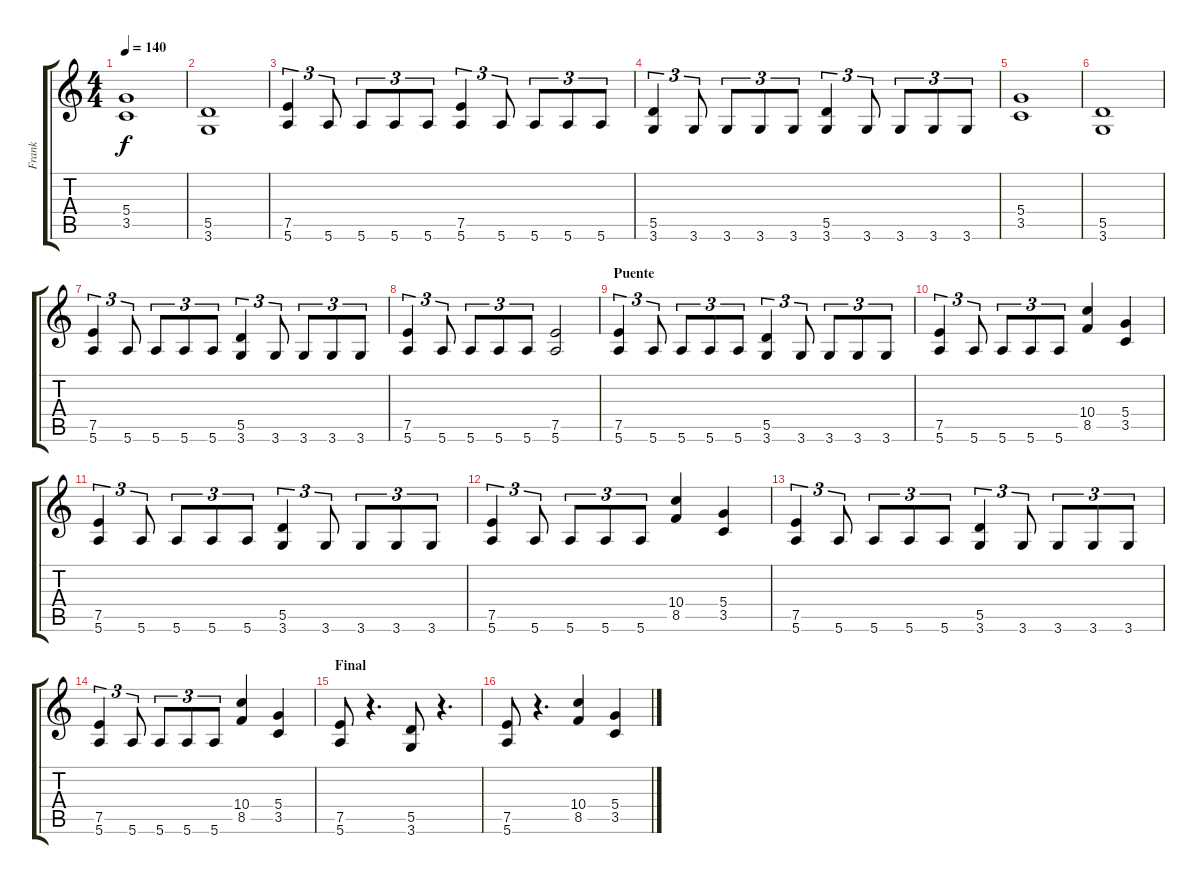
\track ("Frank" "Frank") {instrument overdrivenguitar}
\staff {score tabs}
\tuning (E4 B3 G3 D3 A2 E2) {hide}
\ts (4 4)
\tempo 140
\clef g2
\ks c
(5.4 3.5).1{dy f} |
(5.5 3.6).1 |
(7.5 5.6).4{tu (3 2)} 5.6.8{tu (3 2)} 5.6.8{tu (3 2)} 5.6.8{tu (3 2)} 5.6.8{tu (3 2)} (7.5 5.6).4{tu (3 2)} 5.6.8{tu (3 2)} 5.6.8{tu (3 2)} 5.6.8{tu (3 2)} 5.6.8{tu (3 2)} |
(5.5 3.6).4{tu (3 2)} 3.6.8{tu (3 2)} 3.6.8{tu (3 2)} 3.6.8{tu (3 2)} 3.6.8{tu (3 2)} (5.5 3.6).4{tu (3 2)} 3.6.8{tu (3 2)} 3.6.8{tu (3 2)} 3.6.8{tu (3 2)} 3.6.8{tu (3 2)} |
(5.4 3.5).1 |
(5.5 3.6).1 |
(7.5 5.6).4{tu (3 2)} 5.6.8{tu (3 2)} 5.6.8{tu (3 2)} 5.6.8{tu (3 2)} 5.6.8{tu (3 2)} (5.5 3.6).4{tu (3 2)} 3.6.8{tu (3 2)} 3.6.8{tu (3 2)} 3.6.8{tu (3 2)} 3.6.8{tu (3 2)} |
(7.5 5.6).4{tu (3 2)} 5.6.8{tu (3 2)} 5.6.8{tu (3 2)} 5.6.8{tu (3 2)} 5.6.8{tu (3 2)} (7.5 5.6).2 |
\section ("" "Puente")
(7.5 5.6).4{tu (3 2)} 5.6.8{tu (3 2)} 5.6.8{tu (3 2)} 5.6.8{tu (3 2)} 5.6.8{tu (3 2)} (5.5 3.6).4{tu (3 2)} 3.6.8{tu (3 2)} 3.6.8{tu (3 2)} 3.6.8{tu (3 2)} 3.6.8{tu (3 2)} |
(7.5 5.6).4{tu (3 2)} 5.6.8{tu (3 2)} 5.6.8{tu (3 2)} 5.6.8{tu (3 2)} 5.6.8{tu (3 2)} (10.4 8.5).4 (5.4 3.5).4 |
(7.5 5.6).4{tu (3 2)} 5.6.8{tu (3 2)} 5.6.8{tu (3 2)} 5.6.8{tu (3 2)} 5.6.8{tu (3 2)} (5.5 3.6).4{tu (3 2)} 3.6.8{tu (3 2)} 3.6.8{tu (3 2)} 3.6.8{tu (3 2)} 3.6.8{tu (3 2)} |
(7.5 5.6).4{tu (3 2)} 5.6.8{tu (3 2)} 5.6.8{tu (3 2)} 5.6.8{tu (3 2)} 5.6.8{tu (3 2)} (10.4 8.5).4 (5.4 3.5).4 |
(7.5 5.6).4{tu (3 2)} 5.6.8{tu (3 2)} 5.6.8{tu (3 2)} 5.6.8{tu (3 2)} 5.6.8{tu (3 2)} (5.5 3.6).4{tu (3 2)} 3.6.8{tu (3 2)} 3.6.8{tu (3 2)} 3.6.8{tu (3 2)} 3.6.8{tu (3 2)} |
(7.5 5.6).4{tu (3 2)} 5.6.8{tu (3 2)} 5.6.8{tu (3 2)} 5.6.8{tu (3 2)} 5.6.8{tu (3 2)} (10.4 8.5).4 (5.4 3.5).4 |
\section ("" "Final")
(7.5 5.6).8 r.4{d} (5.5 3.6).8 r.4{d} |
(7.5 5.6).8 r.4{d} (10.4 8.5).4 (5.4 3.5).4
